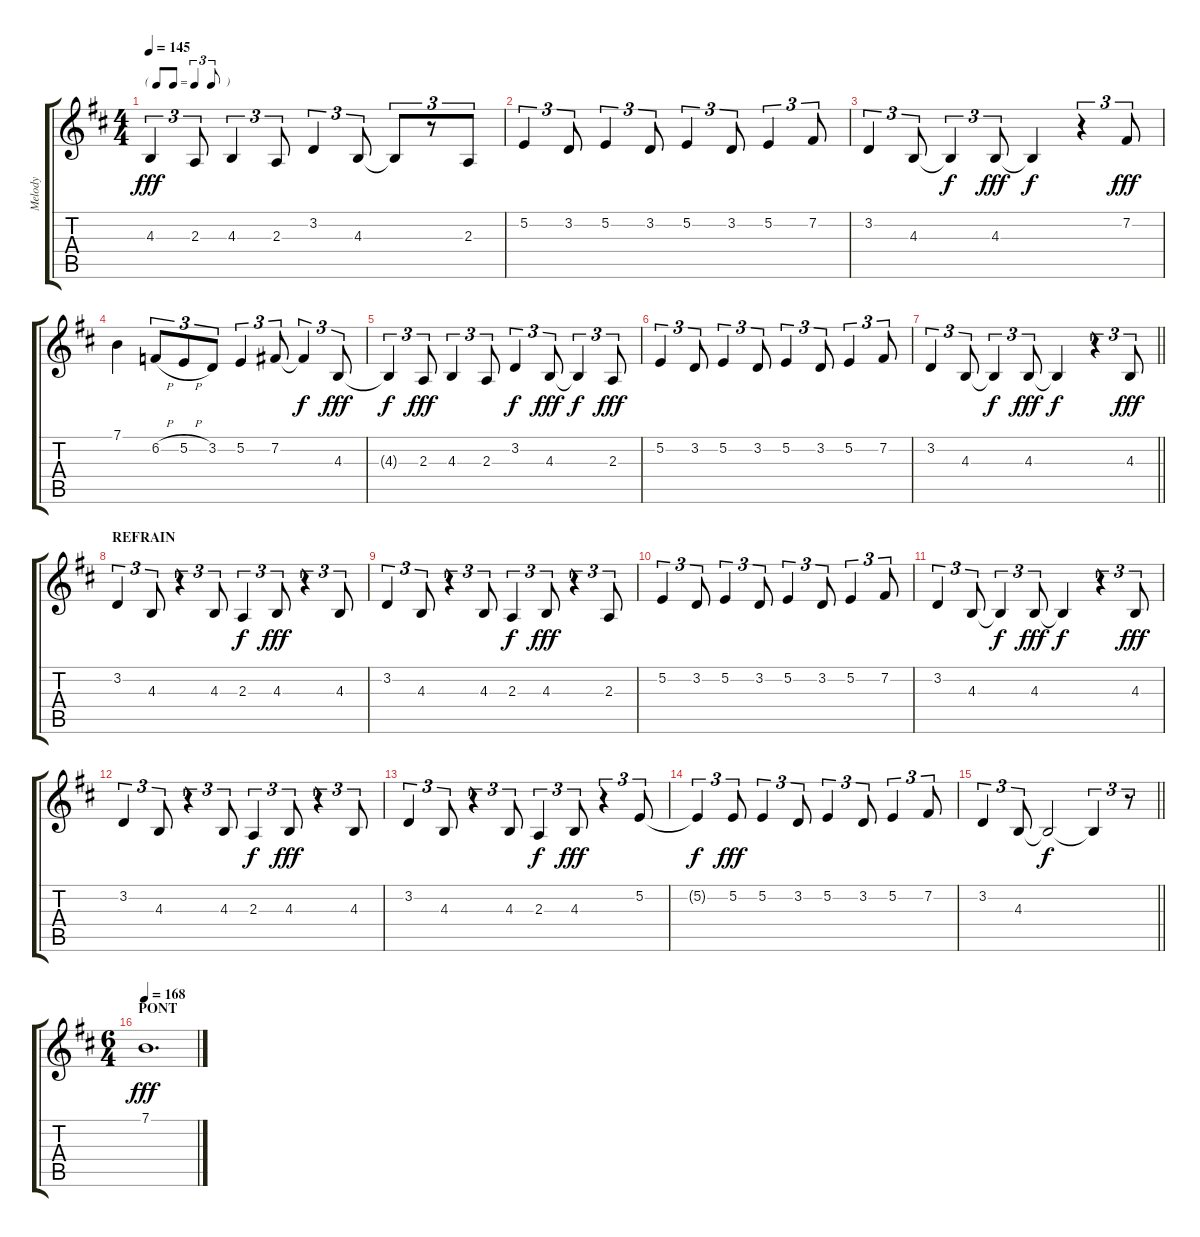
\track ("Melody" "Melody") {instrument oboe}
\staff {score tabs}
\tuning (E4 B3 G3 D3 A2 E2) {hide}
\ts (4 4)
\tf triplet8th
\tempo 145
\clef g2
\ks d
4.3.4{tu (3 2) dy fff} 2.3.8{tu (3 2)} 4.3.4{tu (3 2)} 2.3.8{tu (3 2)} 3.2.4{tu (3 2)} 4.3.8{tu (3 2)} 4.3{t}.8{tu (3 2)} r.8{tu (3 2)} 2.3.8{tu (3 2)} |
5.2.4{tu (3 2)} 3.2.8{tu (3 2)} 5.2.4{tu (3 2)} 3.2.8{tu (3 2)} 5.2.4{tu (3 2)} 3.2.8{tu (3 2)} 5.2.4{tu (3 2)} 7.2.8{tu (3 2)} |
3.2.4{tu (3 2)} 4.3.8{tu (3 2)} 4.3{t}.4{tu (3 2) dy f} 4.3.8{tu (3 2) dy fff} 4.3{t}.4{dy f} r.4{tu (3 2)} 7.2.8{tu (3 2) dy fff} |
7.1.4 6.2{h}.8{tu (3 2)} 5.2{h}.8{tu (3 2)} 3.2.8{tu (3 2)} 5.2.4{tu (3 2)} 7.2.8{tu (3 2)} 7.2{t}.4{tu (3 2) dy f} 4.3.8{tu (3 2) dy fff} |
4.3{t}.4{tu (3 2) dy f} 2.3.8{tu (3 2) dy fff} 4.3.4{tu (3 2)} 2.3.8{tu (3 2)} 3.2.4{tu (3 2) dy f} 4.3.8{tu (3 2) dy fff} 4.3{t}.4{tu (3 2) dy f} 2.3.8{tu (3 2) dy fff} |
5.2.4{tu (3 2)} 3.2.8{tu (3 2)} 5.2.4{tu (3 2)} 3.2.8{tu (3 2)} 5.2.4{tu (3 2)} 3.2.8{tu (3 2)} 5.2.4{tu (3 2)} 7.2.8{tu (3 2)} |
\barLineRight lightlight
3.2.4{tu (3 2)} 4.3.8{tu (3 2)} 4.3{t}.4{tu (3 2) dy f} 4.3.8{tu (3 2) dy fff} 4.3{t}.4{dy f} r.4{tu (3 2)} 4.3.8{tu (3 2) dy fff} |
\section ("" "REFRAIN")
3.2.4{tu (3 2)} 4.3.8{tu (3 2)} r.4{tu (3 2)} 4.3.8{tu (3 2)} 2.3.4{tu (3 2) dy f} 4.3.8{tu (3 2) dy fff} r.4{tu (3 2)} 4.3.8{tu (3 2)} |
3.2.4{tu (3 2)} 4.3.8{tu (3 2)} r.4{tu (3 2)} 4.3.8{tu (3 2)} 2.3.4{tu (3 2) dy f} 4.3.8{tu (3 2) dy fff} r.4{tu (3 2)} 2.3.8{tu (3 2)} |
5.2.4{tu (3 2)} 3.2.8{tu (3 2)} 5.2.4{tu (3 2)} 3.2.8{tu (3 2)} 5.2.4{tu (3 2)} 3.2.8{tu (3 2)} 5.2.4{tu (3 2)} 7.2.8{tu (3 2)} |
3.2.4{tu (3 2)} 4.3.8{tu (3 2)} 4.3{t}.4{tu (3 2) dy f} 4.3.8{tu (3 2) dy fff} 4.3{t}.4{dy f} r.4{tu (3 2)} 4.3.8{tu (3 2) dy fff} |
3.2.4{tu (3 2)} 4.3.8{tu (3 2)} r.4{tu (3 2)} 4.3.8{tu (3 2)} 2.3.4{tu (3 2) dy f} 4.3.8{tu (3 2) dy fff} r.4{tu (3 2)} 4.3.8{tu (3 2)} |
3.2.4{tu (3 2)} 4.3.8{tu (3 2)} r.4{tu (3 2)} 4.3.8{tu (3 2)} 2.3.4{tu (3 2) dy f} 4.3.8{tu (3 2) dy fff} r.4{tu (3 2)} 5.2.8{tu (3 2)} |
5.2{t}.4{tu (3 2) dy f} 5.2.8{tu (3 2) dy fff} 5.2.4{tu (3 2)} 3.2.8{tu (3 2)} 5.2.4{tu (3 2)} 3.2.8{tu (3 2)} 5.2.4{tu (3 2)} 7.2.8{tu (3 2)} |
\barLineRight lightlight
3.2.4{tu (3 2)} 4.3.8{tu (3 2)} 4.3{t}.2{dy f} 4.3{t}.4{tu (3 2)} r.8{tu (3 2)} |
\ts (6 4)
\section ("" "PONT")
\tempo 168
7.1.1{d dy fff volume 9 instrument voiceoohs}
